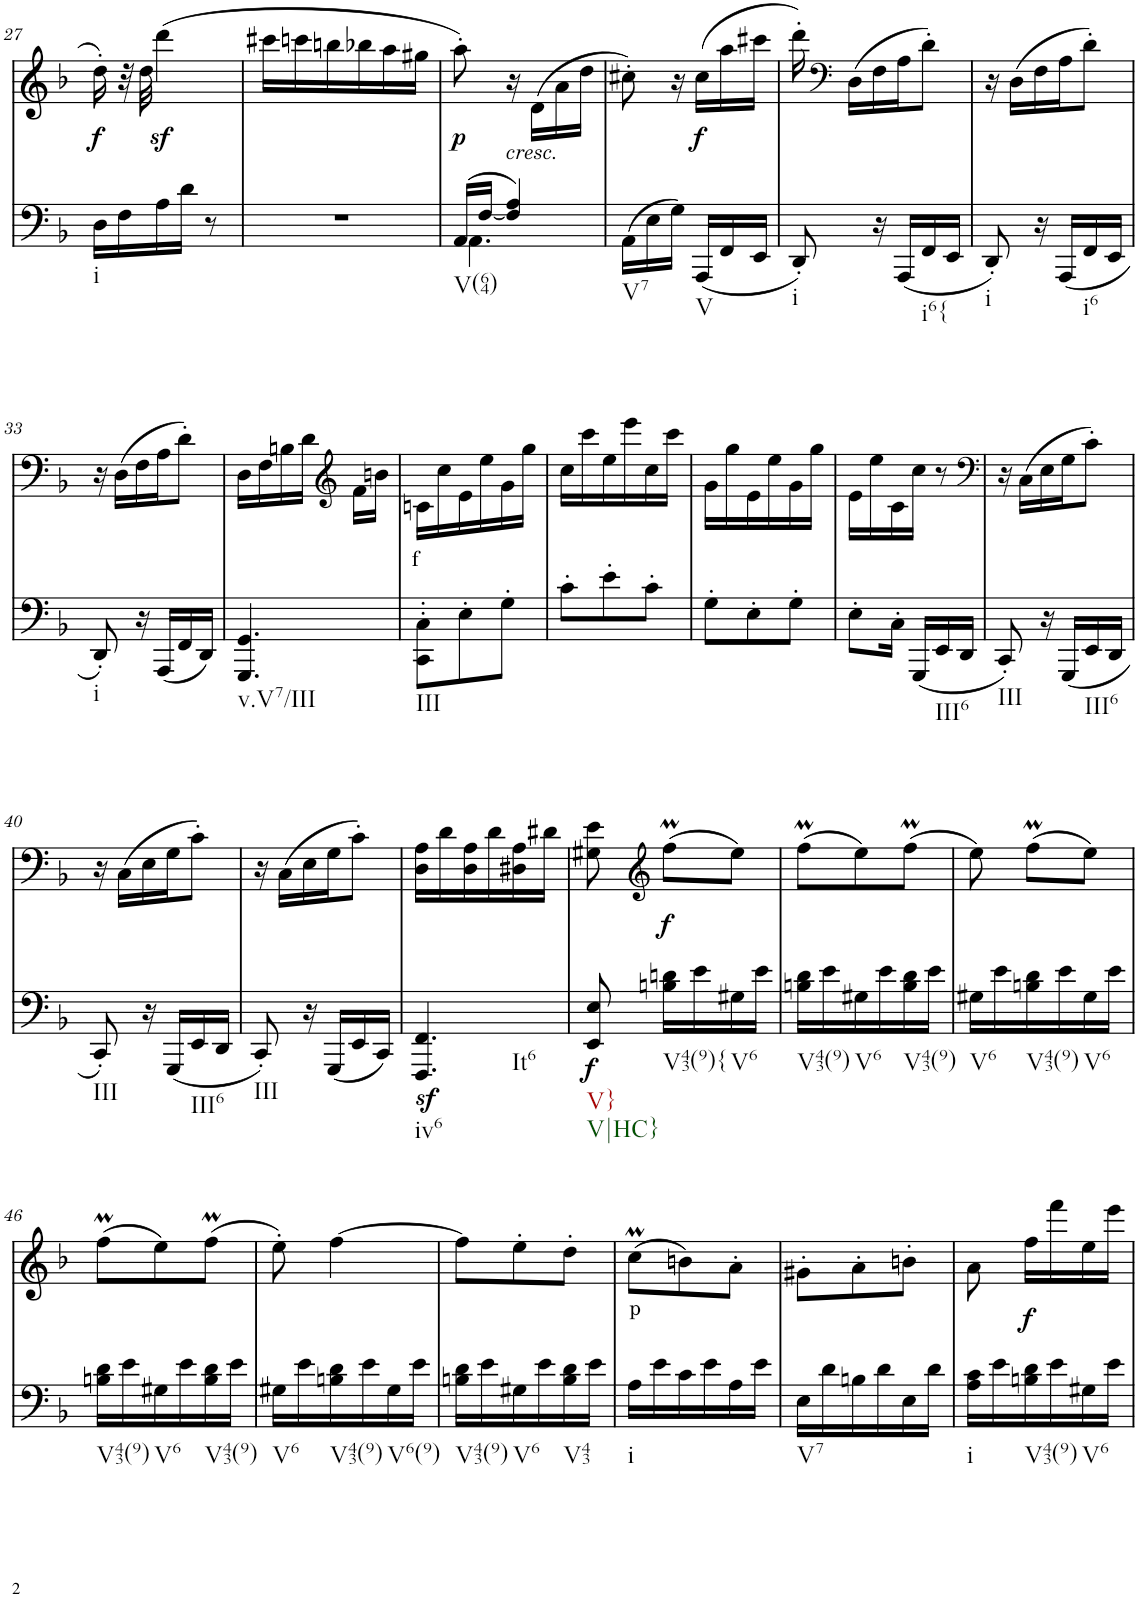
**kern	**dynam	**kern	**text	**dynam
*part2	*part2	*part1	*part1	*part1
*staff2	*staff2	*staff1	*staff1	*staff1
*I"Piano	*	*I"Piano	*	*
*I'Pno	*	*I'Pno	*	*
!!LO:PB:g=z
*clefF4	*	*clefG2	*	*
*k[b-]	*	*k[b-]	*	*
*d:	*	*d:	*	*
*M3/8	*	*M3/8	*	*
=27	=27	=27	=27	=27
!LO:TX:b:t=i	!	!	!	!
!	!	!	!LO:LY:b	!LO:DY:b
16D\LL	.	16dd'\	f	f
16F\	.	32r	.	.
.	.	32dd\	.	.
16A\	.	(4dddz<\	.	.
16d\JJ	.	.	.	.
8r	.	.	.	.
=28	=28	=28	=28	=28
!	!	!	!LO:LY:b	!
4.r	.	16ccc#X\LL	>	.
.	.	16cccn\	.	.
.	.	16bbn\	.	.
.	.	16bb-X\	.	.
.	.	16aa\	.	.
.	.	16gg#X\JJ	.	.
=29	=29	=29	=29	=29
*^	*	*	*	*
!LO:TX:b:t=V(64)	!	!	!	!	!
!	!	!	!	!LO:LY:b	!LO:DY:b
(16AA/LL	4.AA\	.	8aa'\)	p	p
[<16F/JJ	.	.	.	.	.
!	!	!	!LO:TX:b:i:t=cresc.	!	!
4F/] 4A/)	.	.	16r	.	.
.	.	.	(16d\LL	.	.
.	.	.	16a\	.	.
.	.	.	16dd\JJ	.	.
*v	*v	*	*	*	*
=30	=30	=30	=30	=30
!LO:TX:b:t=V7	!	!	!	!
(16AA\LL	.	8cc#X'\)	.	.
16E\	.	.	.	.
16G\JJ)	.	16r	.	.
!LO:TX:b:t=V	!	!	!	!
!	!	!	!LO:LY:b	!LO:DY:b
(16AAA/LL	.	(16cc#\LL	f	f
16FF/	.	16aa\	.	.
16EE/JJ	.	16ccc#X\JJ	.	.
=31	=31	=31	=31	=31
!LO:TX:b:t=i	!	!	!	!
8DD'</)	.	16ddd'\)	.	.
*	*	*clefF4	*	*
.	.	(16D\LL	.	.
16r	.	16F\	.	.
(16AAA/LL	.	16A\J	.	.
!LO:TX:b:t=i6{	!	!	!	!
16FF/	.	8d'\J)	.	.
16EE/JJ	.	.	.	.
=32	=32	=32	=32	=32
!LO:TX:b:t=i	!	!	!	!
8DD'/)	.	16r	.	.
.	.	(16D\LL	.	.
16r	.	16F\	.	.
(16AAA/LL	.	16A\J	.	.
!LO:TX:b:t=i6	!	!	!	!
16FF/	.	8d'\J)	.	.
16EE/JJ	.	.	.	.
!!LO:LB:g=z
=33	=33	=33	=33	=33
!LO:TX:b:t=i	!	!	!	!
8DD'/)	.	16r	.	.
.	.	(16D\LL	.	.
16r	.	16F\	.	.
(16AAA/LL	.	16A\J	.	.
16FF/	.	8d'\J)	.	.
16DD/JJ)	.	.	.	.
=34	=34	=34	=34	=34
!LO:TX:b:t=v.V7/III	!	!	!	!
4.GGG/ 4.GG/	.	16D\LL	.	.
.	.	16F\	.	.
.	.	16Bn\	.	.
.	.	16d\JJ	.	.
*	*	*clefG2	*	*
.	.	16f\LL	.	.
.	.	16bn\JJ	.	.
=35	=35	=35	=35	=35
!LO:TX:b:t=III	!	!	!	!
!	!	!	!LO:LY:b	!
8CC\' 8C\'L	.	16cn\LL	f	.
.	.	16cc\	.	.
8E'\	.	16e\	.	.
.	.	16ee\	.	.
8G'\J	.	16g\	.	.
.	.	16gg\JJ	.	.
=36	=36	=36	=36	=36
8c'\L	.	16cc\LL	.	.
.	.	16ccc\	.	.
8e'\	.	16ee\	.	.
.	.	16eee\	.	.
8c'\J	.	16cc\	.	.
.	.	16ccc\JJ	.	.
=37	=37	=37	=37	=37
8G'\L	.	16g\LL	.	.
.	.	16gg\	.	.
8E'\	.	16e\	.	.
.	.	16ee\	.	.
8G'\J	.	16g\	.	.
.	.	16gg\JJ	.	.
=38	=38	=38	=38	=38
8E'\L	.	16e\LL	.	.
.	.	16ee\	.	.
16C'\Jk	.	16c\	.	.
(16GGG/LL	.	16cc\JJ	.	.
!LO:TX:b:t=III6	!	!	!	!
16EE/	.	8r	.	.
16DD/JJ	.	.	.	.
=39	=39	=39	=39	=39
*	*	*clefF4	*	*
!LO:TX:b:t=III	!	!	!	!
8CC'/)	.	16r	.	.
.	.	(16C\LL	.	.
16r	.	16E\	.	.
(16GGG/LL	.	16G\J	.	.
!LO:TX:b:t=III6	!	!	!	!
16EE/	.	8c'\J)	.	.
16DD/JJ	.	.	.	.
!!LO:LB:g=z
=40	=40	=40	=40	=40
!LO:TX:b:t=III	!	!	!	!
8CC'/)	.	16r	.	.
.	.	(16C\LL	.	.
16r	.	16E\	.	.
(16GGG/LL	.	16G\J	.	.
!LO:TX:b:t=III6	!	!	!	!
16EE/	.	8c'\J)	.	.
16DD/JJ	.	.	.	.
=41	=41	=41	=41	=41
!LO:TX:b:t=III	!	!	!	!
8CC'/)	.	16r	.	.
.	.	(16C\LL	.	.
16r	.	16E\	.	.
(16GGG/LL	.	16G\J	.	.
16EE/	.	8c'\J)	.	.
16CC/JJ)	.	.	.	.
=42	=42	=42	=42	=42
!LO:TX:b:t=iv6	!	!	!	!
!LO:TX:b:t=It6	!	!	!	!
4.FFF/z< 4.FF/z<	.	16D\ 16A\LL	.	.
.	.	16d\	.	.
.	.	16D\ 16A\	.	.
.	.	16d\	.	.
.	.	16D#X\ 16A\	.	.
.	.	16d#X\JJ	.	.
=43	=43	=43	=43	=43
!LO:TX:b:t=V}	!	!	!	!
!LO:TX:b:t=V|HC}	!	!	!	!
!	!LO:DY:b	!	!	!
8EE/ 8E/	f	8G#X\ 8e\	.	.
*	*	*clefG2	*	*
!LO:TX:b:t=V43(9){	!	!	!	!
!	!	!	!LO:LY:b	!LO:DY:b
16Bn\ 16dn\LL	.	(8ffM\L	f	f
16e\	.	.	.	.
!LO:TX:b:t=V6	!	!	!	!
16G#X\	.	8ee\J)	.	.
16e\JJ	.	.	.	.
=44	=44	=44	=44	=44
!LO:TX:b:t=V43(9)	!	!	!	!
16Bn\ 16d\LL	.	(8ffM\L	.	.
16e\	.	.	.	.
!LO:TX:b:t=V6	!	!	!	!
16G#X\	.	8ee\)	.	.
16e\	.	.	.	.
!LO:TX:b:t=V43(9)	!	!	!	!
16B\ 16d\	.	(8ffM\J	.	.
16e\JJ	.	.	.	.
=45	=45	=45	=45	=45
!LO:TX:b:t=V6	!	!	!	!
16G#X\LL	.	8ee\)	.	.
16e\	.	.	.	.
!LO:TX:b:t=V43(9)	!	!	!	!
16Bn\ 16d\	.	(8ffM\L	.	.
16e\	.	.	.	.
!LO:TX:b:t=V6	!	!	!	!
16G#\	.	8ee\J)	.	.
16e\JJ	.	.	.	.
!!LO:LB:g=z
=46	=46	=46	=46	=46
!LO:TX:b:t=V43(9)	!	!	!	!
16Bn\ 16d\LL	.	(8ffM\L	.	.
16e\	.	.	.	.
!LO:TX:b:t=V6	!	!	!	!
16G#X\	.	8ee\)	.	.
16e\	.	.	.	.
!LO:TX:b:t=V43(9)	!	!	!	!
16B\ 16d\	.	(8ffM\J	.	.
16e\JJ	.	.	.	.
=47	=47	=47	=47	=47
!LO:TX:b:t=V6	!	!	!	!
16G#X\LL	.	8ee'\)	.	.
16e\	.	.	.	.
!LO:TX:b:t=V43(9)	!	!	!	!
16Bn\ 16d\	.	[4ff\	.	.
16e\	.	.	.	.
!LO:TX:b:t=V6(9)	!	!	!	!
16G#\	.	.	.	.
16e\JJ	.	.	.	.
=48	=48	=48	=48	=48
!LO:TX:b:t=V43(9)	!	!	!	!
16Bn\ 16d\LL	.	8ff\L]	.	.
16e\	.	.	.	.
!LO:TX:b:t=V6	!	!	!	!
16G#X\	.	8ee'\	.	.
16e\	.	.	.	.
!LO:TX:b:t=V43	!	!	!	!
16B\ 16d\	.	8dd'\J	.	.
16e\JJ	.	.	.	.
=49	=49	=49	=49	=49
!LO:TX:b:t=i	!	!	!	!
!	!	!	!LO:LY:b	!
16A\LL	.	(8ccM\L	p	.
16e\	.	.	.	.
16c\	.	8bn\)	.	.
16e\	.	.	.	.
16A\	.	8a'\J	.	.
16e\JJ	.	.	.	.
=50	=50	=50	=50	=50
!LO:TX:b:t=V7	!	!	!	!
16E\LL	.	8g#X'\L	.	.
16d\	.	.	.	.
16Bn\	.	8a'\	.	.
16d\	.	.	.	.
16E\	.	8bn'\J	.	.
16d\JJ	.	.	.	.
=51	=51	=51	=51	=51
!LO:TX:b:t=i	!	!	!	!
16A\ 16c\LL	.	8a\	.	.
16e\	.	.	.	.
!LO:TX:b:t=V43(9)	!	!	!	!
!	!	!	!LO:LY:b	!LO:DY:b
16Bn\ 16d\	.	16ff\LL	f	f
16e\	.	16fff\	.	.
!LO:TX:b:t=V6	!	!	!	!
16G#X\	.	16ee\	.	.
16e\JJ	.	16eee\JJ	.	.
=	=	=	=	=
*-	*-	*-	*-	*-
